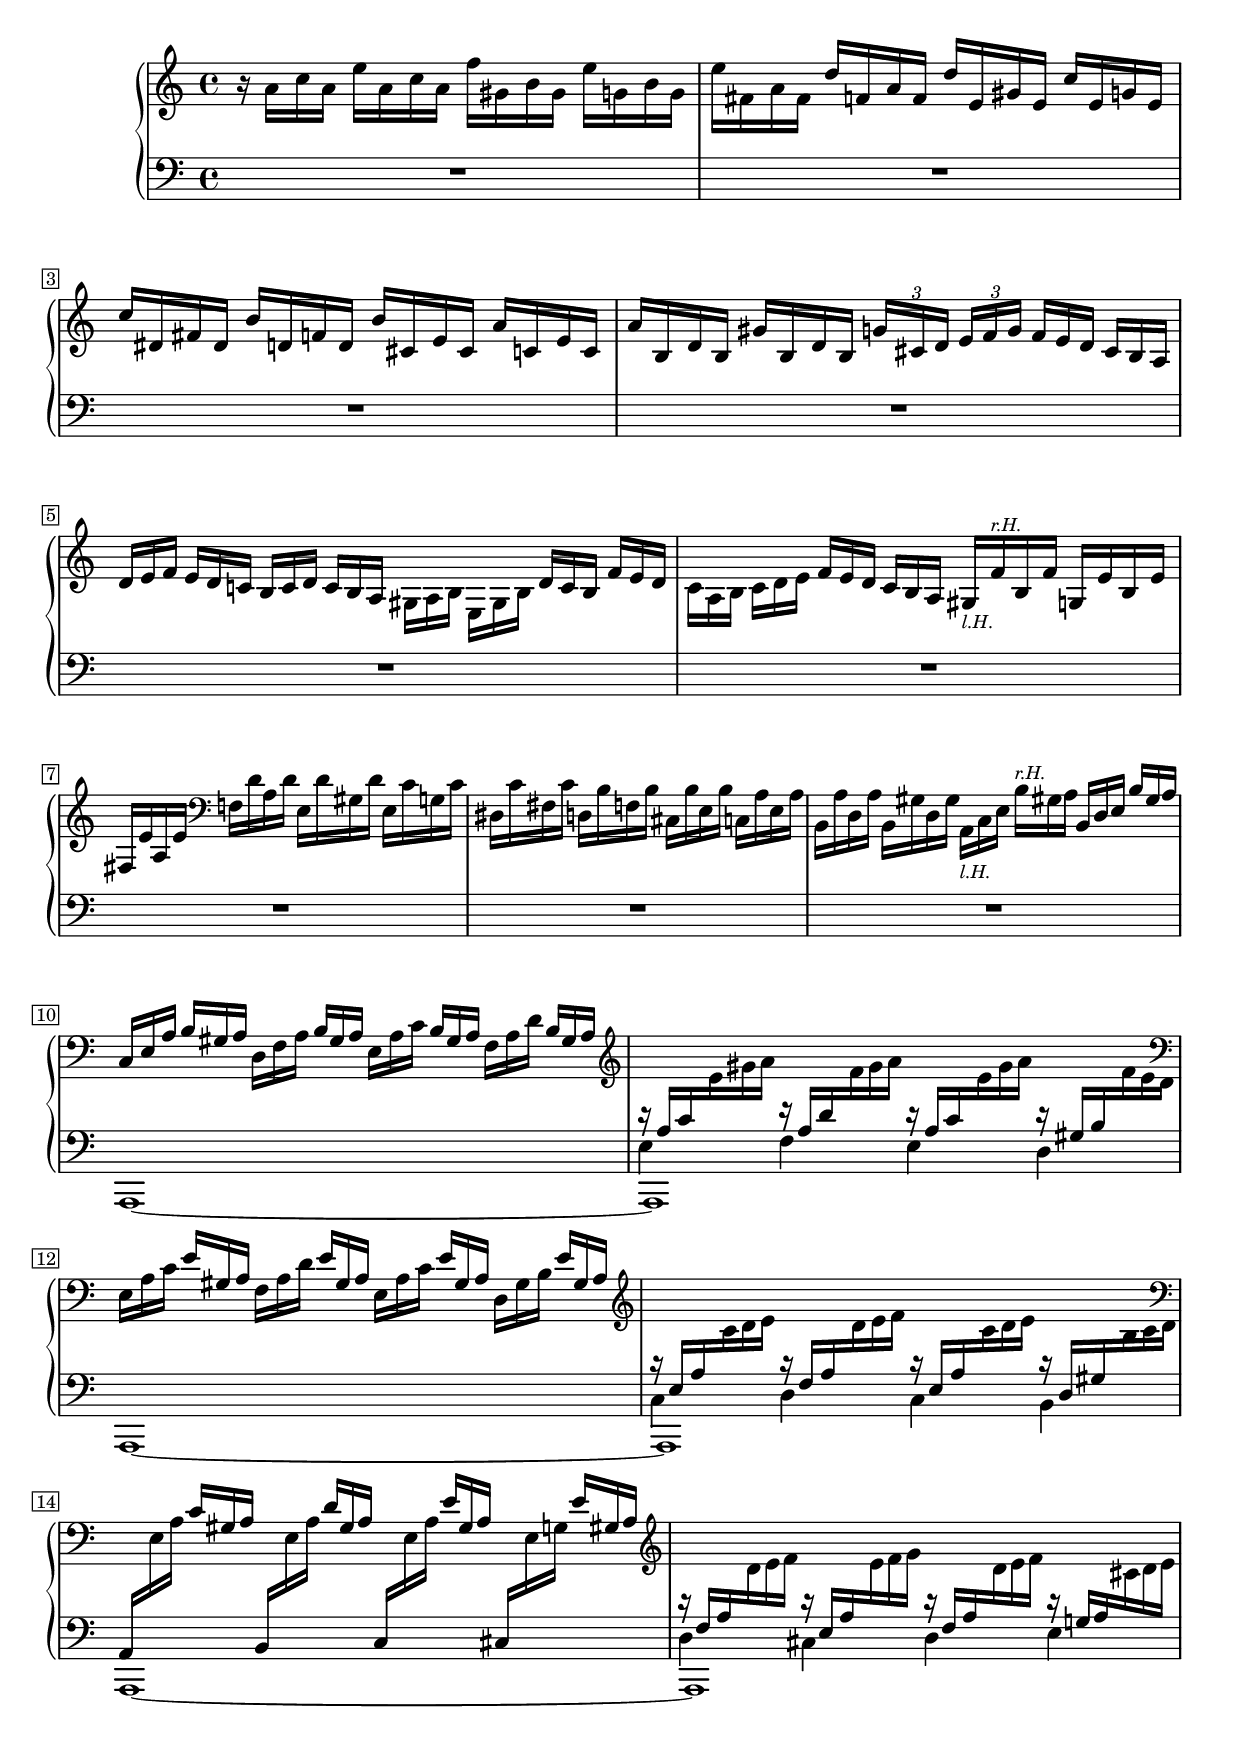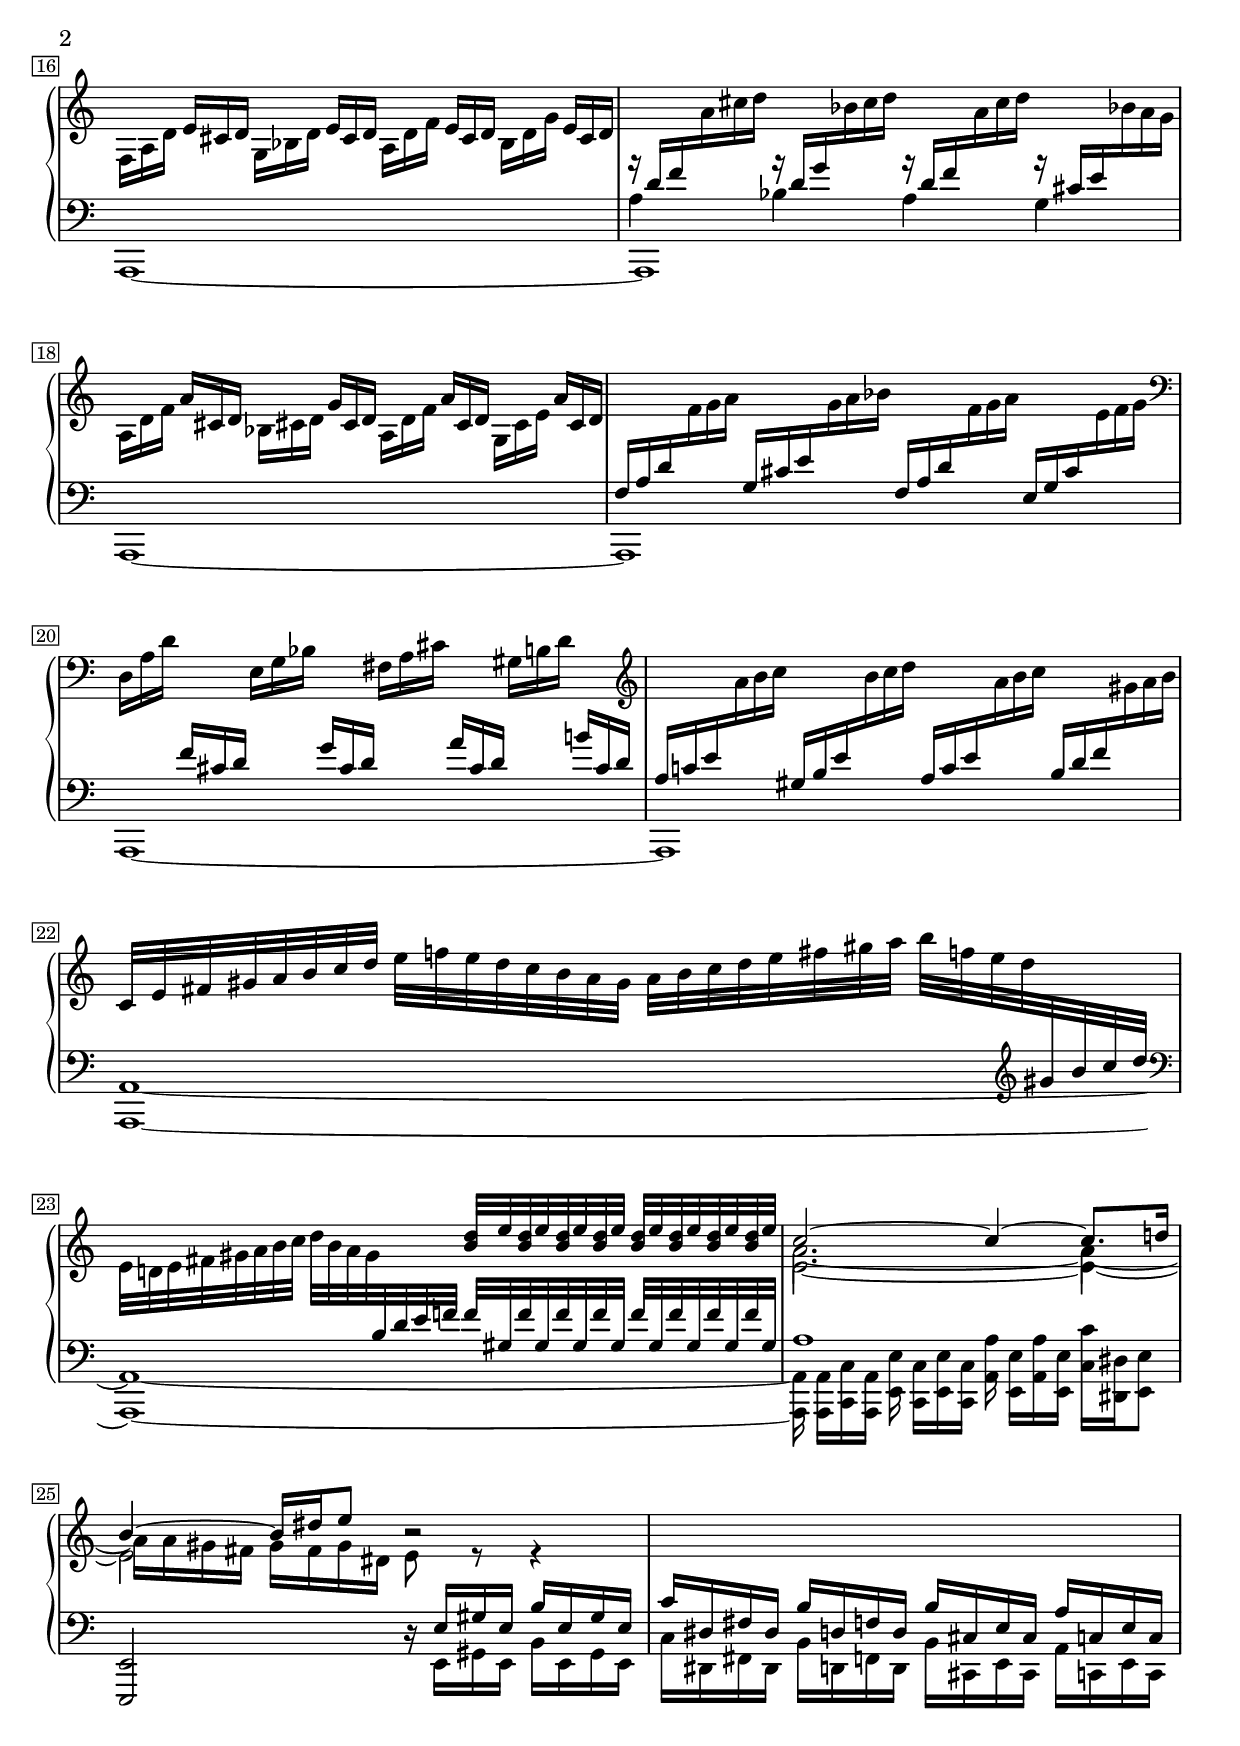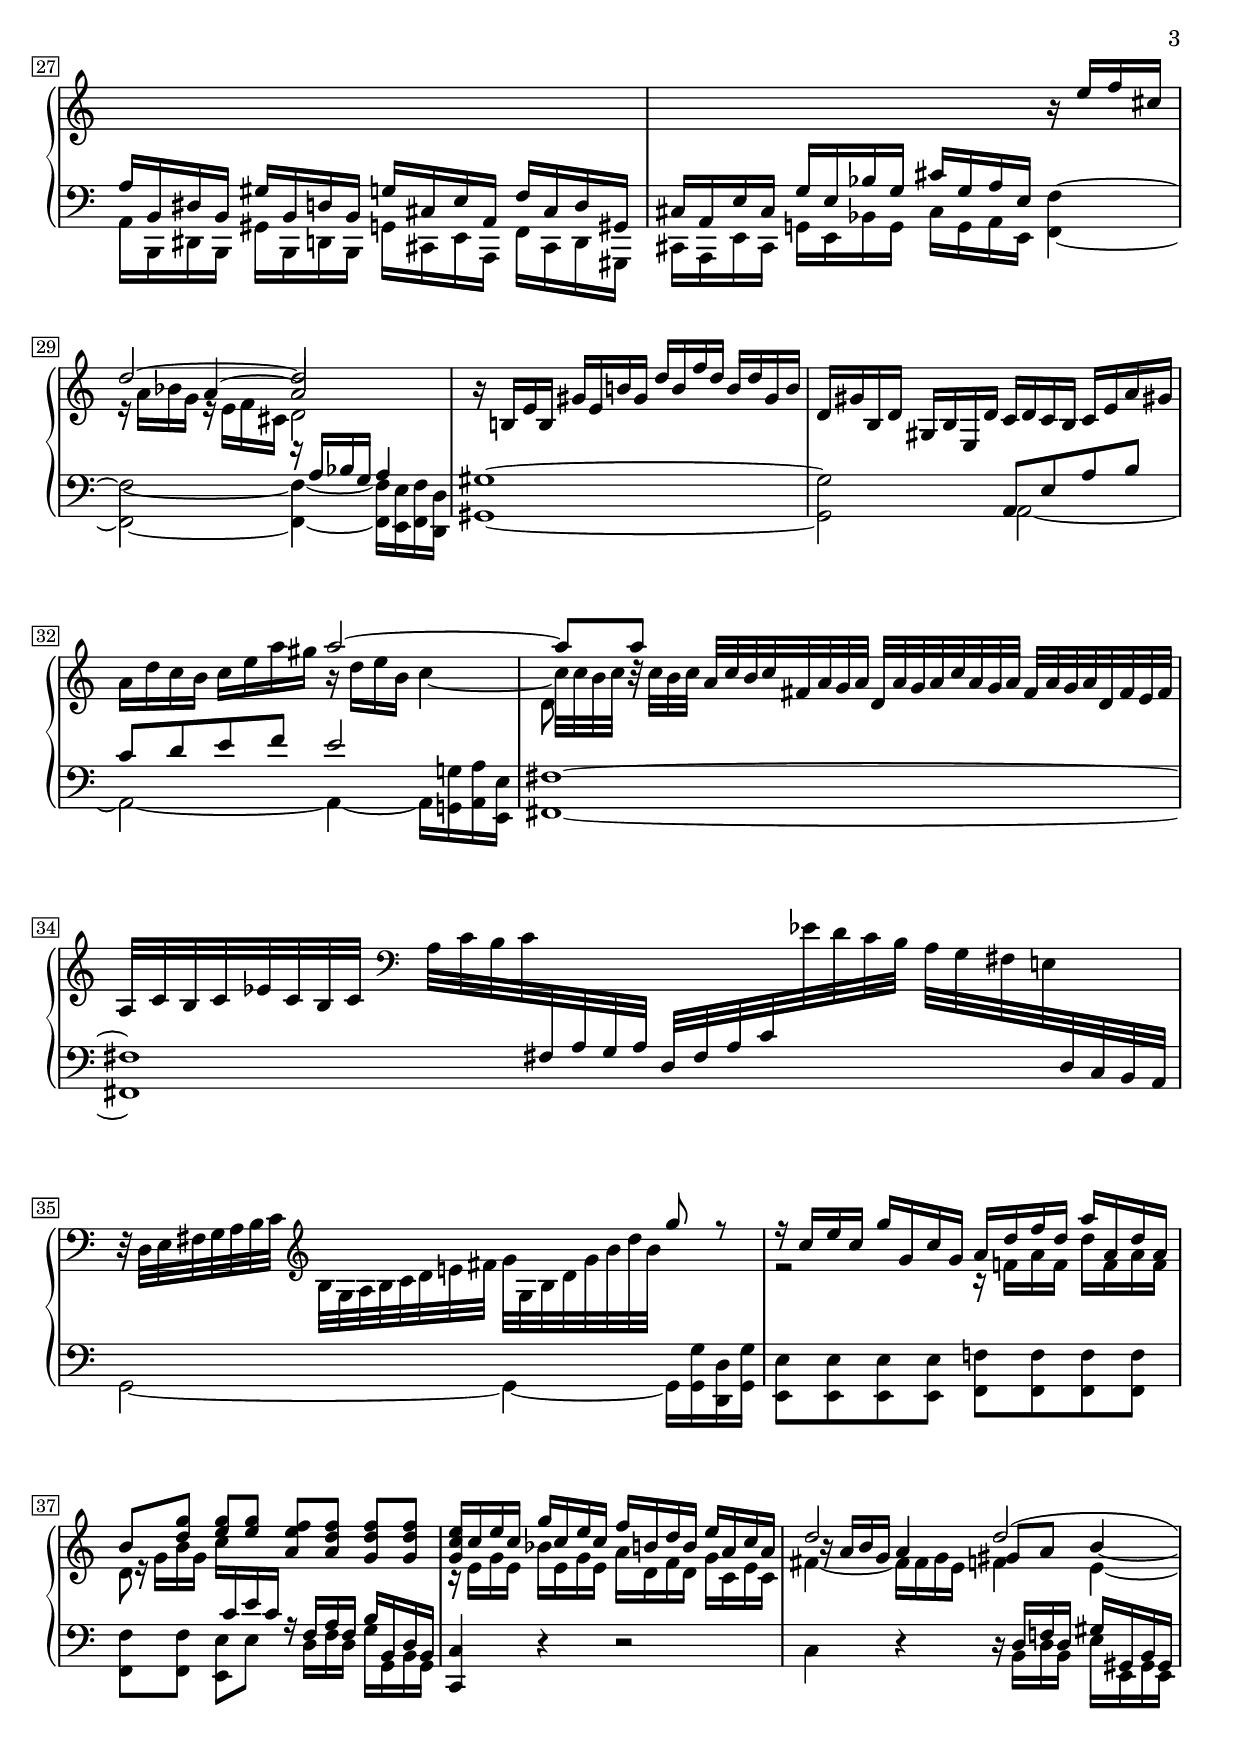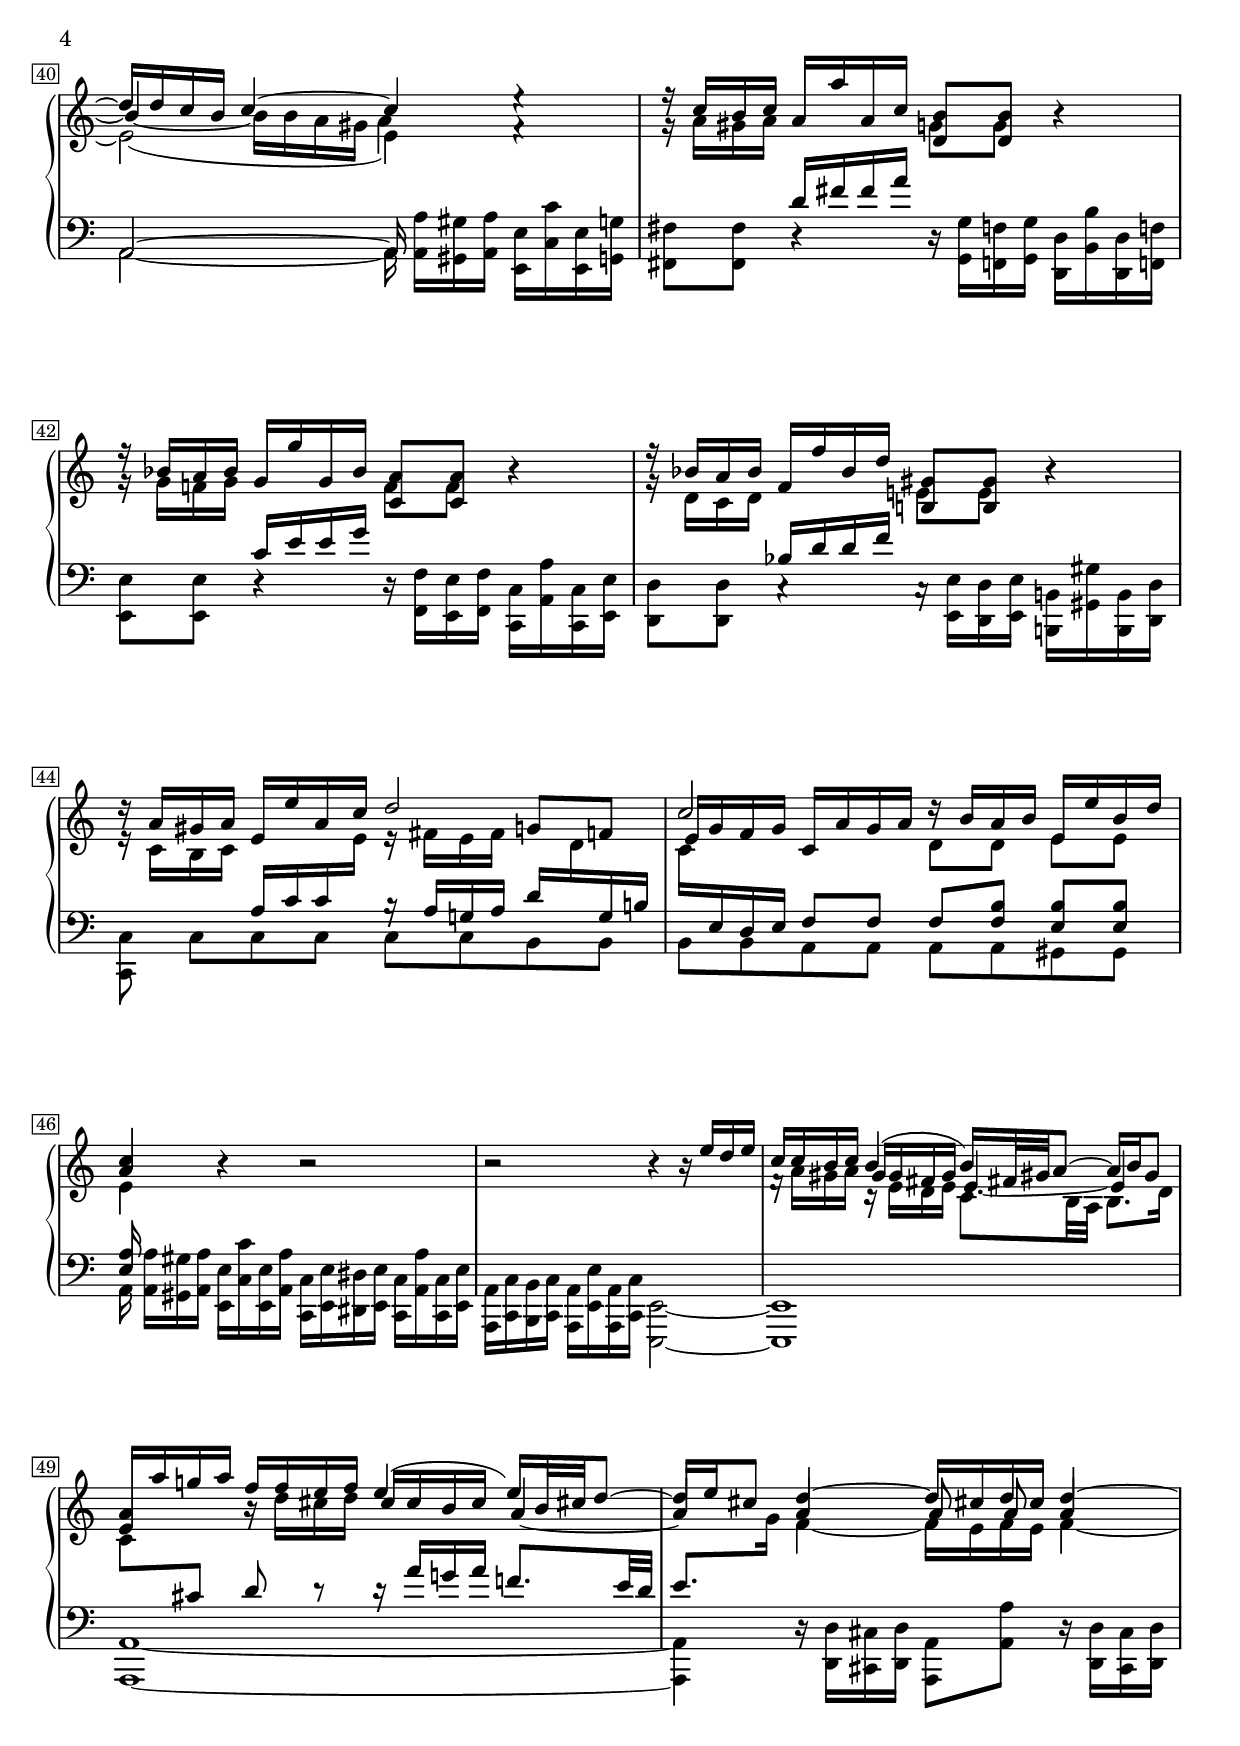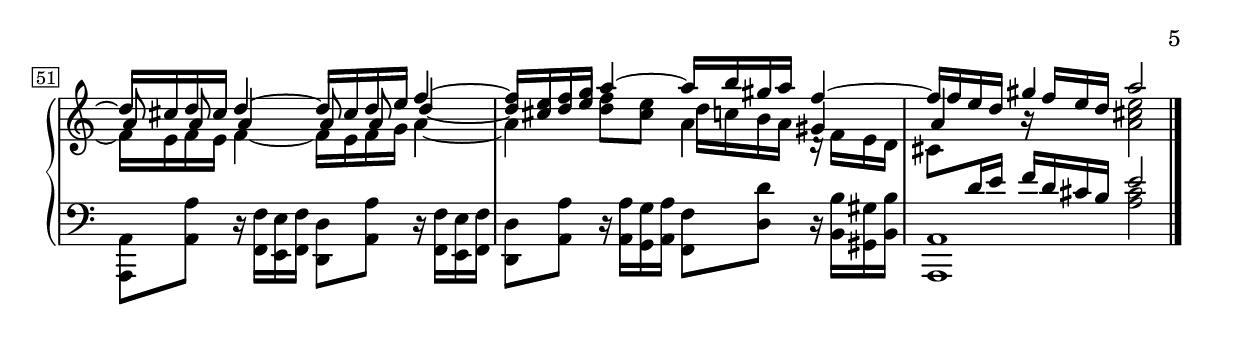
Global = {
  \key c \major
  \time 4/4
  \include "../global.ly"
}

bottom = { \change Staff = "lower" \stemUp }
top = { \change Staff = "upper" \stemDown }
lH = \markup { \italic\tiny "l.H." }
rH = \markup { \italic\tiny "r.H." }

Sopran = \context Voice = "one" \relative c'' {
  \voiceOne
  \override MultiMeasureRest.staff-position = #-2
  \override Rest.staff-position = #0
  \stemNeutral
  %1
  | \stemDown r16 a[ c a]  e'[ a, c a] f'[ gis, b gis] e'[ g,! b g]
  | e'[ fis, a fis] \stemUp d'[ f,! a f] d'[ e, gis e] c'[ e, g! e]
  | c'[ dis, fis dis] b'[ d,! f! d] b'[ cis, e cis] a'[ c,! e c]
  | a'[ b, d b] gis'[ b, d b]
    \tuplet 3/2 { g'!16[ cis, d] } \tuplet 3/2 { e[ f g] }
    \omit TupletBracket \omit TupletNumber
    \tuplet 3/2 { f[ e d] } \tuplet 3/2 { cis[ b a] }
  %5
  | \tuplet 3/2 { d[ e f] } \tuplet 3/2 { e[ d c] } \tuplet 3/2 { b[ c d] } \tuplet 3/2 { c[ b a] }
    \stemDown \tuplet 3/2 { gis[ a b] } \tuplet 3/2 { e,[ gis b] }
    \stemUp \tuplet 3/2 { d[ c b] } \tuplet 3/2 { f'[ e d] }
  | \stemDown \tuplet 3/2 { c[ a b] } \tuplet 3/2 { c[ d e] }
    \stemUp \tuplet 3/2 { f[ e d] } \tuplet 3/2 { c[ b a] }
    gis_\lH [ f'^\rH b, f'] g,![ e' b e]
  | fis,[ e' a, e'] \clef bass \stemDown f,![ d' a d] e,[ d' gis, d'] e,[ c' g! c]
  | dis,[ c' fis, c'] d,![ b' f! b] cis,[ b' e, b'] c,![ a' e a]
  | b,[ a' d, a'] b,[ gis' d gis]
    \stemDown \tuplet 3/2 { a,_\lH[ c e] } \tuplet 3/2 { b'^\rH[ gis! a] }
    \stemUp \tuplet 3/2 { b,[ d e] } \tuplet 3/2 { b'[ gis a] }
  %10
  | \tuplet 3/2 { c,[ e a] } \stemUp \tuplet 3/2 { b[ gis a] }
    \stemDown \tuplet 3/2 { d,[ f a] } \stemUp \tuplet 3/2 { b[ gis a] }
    \stemDown \tuplet 3/2 { e[ a c] } \stemUp \tuplet 3/2 { b[ gis a] }
    \stemDown \tuplet 3/2 { f[ a d] } \stemUp \tuplet 3/2 { b[ gis a] }
  | \clef treble
    \override Beam.positions = #'(6 . 6)
    \tuplet 6/4 { \bottom d16\rest a[ c \top e gis a] }
    \tuplet 6/4 { \bottom e16\rest a,[ d \top f gis a] }
    \tuplet 6/4 { \bottom d,16\rest a[ c \top e gis a] }
    \tuplet 6/4 { \bottom d,16\rest gis,[ b \top f' e d] }
    \revert Beam.positions
  | \clef bass
    \stemDown \tuplet 3/2 { e,[ a c] } \stemUp \tuplet 3/2 { e[ gis, a] }
    \stemDown \tuplet 3/2 { f[ a d] } \stemUp \tuplet 3/2 { e[ gis, a] }
    \stemDown \tuplet 3/2 { e[ a c] } \stemUp \tuplet 3/2 { e[ gis, a] }
    \stemDown \tuplet 3/2 { d,[ gis b] } \stemUp \tuplet 3/2 { e[ gis, a] }
    \clef treble
  | \override Beam.positions = #'(5 . 5.3)
    \tuplet 6/4 { \bottom c16\rest e,[ a \top c d e] }
    \tuplet 6/4 { \bottom c16\rest f,[ a \top d e f] }
    \tuplet 6/4 { \bottom c16\rest e,[ a \top c d e] }
    \tuplet 6/4 { \bottom c16\rest d,[ gis \top b c d] }
    \revert Beam.positions
    \clef bass
  | \tuplet 3/2 { \bottom a,[ \top e' a] } \stemUp \tuplet 3/2 { c gis a }
    \tuplet 3/2 { \bottom b,[ \top e a] } \stemUp \tuplet 3/2 { d gis, a }
    \tuplet 3/2 { \bottom c,[ \top e a] } \stemUp \tuplet 3/2 { e' gis, a }
    \tuplet 3/2 { \bottom cis,[ \top e g!] } \stemUp \tuplet 3/2 { e' gis, a }
    \clef treble
  %15
  | \override Beam.positions = #'(4.6 . 4)
    \tuplet 6/4 { \bottom d16\rest f,[ a \top d e f] }
    \override Beam.positions = #'(4.6 . 4)
    \tuplet 6/4 { \bottom d16\rest e,[ a \top e' f g] }
    \override Beam.positions = #'(4.6 . 4)
    \tuplet 6/4 { \bottom d16\rest f,[ a \top d e f] }
    \override Beam.positions = #'(4.4 . 3)
    \tuplet 6/4 { \bottom d16\rest g,[ a \top cis d e] }
    \revert Beam.positions
  | \stemDown \tuplet 3/2 { f,[ a d] } \stemUp \tuplet 3/2 { e[ cis d] }
    \stemDown \tuplet 3/2 { g,[ bes d] } \stemUp \tuplet 3/2 { e[ cis d] }
    \stemDown \tuplet 3/2 { a[ d f] } \stemUp \tuplet 3/2 { e[ cis d] }
    \stemDown \tuplet 3/2 { bes[ d g] } \stemUp \tuplet 3/2 { e[ cis d] }
  | \tuplet 6/4 { \bottom a'16\rest d,[ f \top a cis d] }
    \tuplet 6/4 { \bottom a16\rest d,[ g \top bes cis d] }
    \tuplet 6/4 { \bottom a16\rest d,[ f \top a cis d] }
    \tuplet 6/4 { \bottom a16\rest cis,[ e \top bes'! a g] }
  | \stemDown \tuplet 3/2 { a,[ d f] } \stemUp \tuplet 3/2 { a[ cis, d] }
    \stemDown \tuplet 3/2 { bes[ cis! d] } \stemUp \tuplet 3/2 { g[ cis, d] }
    \stemDown \tuplet 3/2 { a[ d f] } \stemUp \tuplet 3/2 { a[ cis, d] }
    \stemDown \tuplet 3/2 { g,[ cis e] } \stemUp \tuplet 3/2 { a[ cis, d] }
  | \tuplet 6/4 { \bottom f,[ a d \top f g a] }
    \tuplet 6/4 { \bottom g,[ cis e \top g a bes] }
    \tuplet 6/4 { \bottom f,[ a d \top f g a] }
    \tuplet 6/4 { \bottom e,[ g cis \top e f g] }
    \clef bass
  %20
  | \stemDown \tuplet 3/2 { d,[ a' d] } s8
    \tuplet 3/2 { e,16[ g bes] } s8
    \tuplet 3/2 { fis16[ a cis] } s8
    \tuplet 3/2 { gis16[ b! d] } s8
    \clef treble
  | \tuplet 6/4 { \bottom a16[ c! e \top a b c] }
    \tuplet 6/4 { \bottom gis,[ b e \top b' c d] }
    \tuplet 6/4 { \bottom a,[ c e \top a b c] }
    \tuplet 6/4 { \bottom b,[ d f \top gis a b] }
  | \stemUp c,32[ e fis gis a b c d] \stemDown e[ f! e d c b a gis]
    a[ b c d e fis gis a] b[ f! e d \bottom \clef treble gis, b c d]
  | \top \stemUp s2 <b d>32[ e <b d> e <b d> e <b d> e] <b d>32[ e <b d> e <b d> e <b d> e]
  | c2~ c4~ c8. d16
  %25
  | b4~ b16[ dis e8] r2
  | s1
  | s1
  | \stemUp\tieUp s2. r16 e[ f cis]
  | d2~ d2
  %30
  | r16 b,![ e b] gis'[ e b' gis] d'[ b f' d] b[ d gis, b]
  | \stemUp d,[ gis b, d] gis,[ b e, d'] c[ d c b] c[ e a gis!]
  | \stemDown a[ d c b] c[ e a gis] \stemUp a2~
  | a8[ a] a,32[ c b c fis, a g a] d,[ a' g a c a g a] fis[ a g a d, fis e fis]
  | a,[ c b c ees c b c] \clef bass \stemDown a[ c b c \bottom fis, a g a]
    d,[ fis a c \top ees d c b] a[ g fis e! \bottom d c b a]
  %35
  | \top r32 d[ e fis g a b c] \clef treble b[ g a b c d e fis]
    g[ g, b d g b d b] \stemUp g'8 f\rest
  | f16\rest c[ e c] g'[ g, c g] a[ d f d] a'[ a, d a]
  | b8[ <d g>] <e g>[ q] <a, e' f>[ <a d f>] <g d' f>[ q]
  | <g c e>16[ c e c] g'[ c, e c] f[ b,! d b] e[ a, c a]
  | d2
    \shape #'((0 . 0.5) (0 . 1) (0 . 1.5) (0 . 0)) Tie d2~
  %40
  | d16[ d c b] c4~ \once\override NoteColumn.force-hshift = #-1 c e\rest
  | f16\rest c[ b c] a[ a' a, c] <d, b'>8[ q] r4
  | f'16\rest bes,[ a bes] g[ g' g, bes] <c, a'>8[ q] r4
  | f'16\rest bes,[ a bes] f[ f' bes, d] <b, gis'>8[ q] r4
  | d'16\rest a[ gis a] e[ e' a, c] d2
  %45
  | c2 d16\rest b[ a b] e,[ e' b d]
  | <a c>4 r r2
  | r r4 r16 e'[ d e]
  | c[ c b c]
    \shape #'((0 . 1.5) (0 . 2) (0 . 2) (0 . 1)) Tie
    b4~ b16[ fis!32 gis! a8~] a16[ b gis8]
  | <e a>16[ a' g! a] f[ f e f]
    \shape #'((0 . 1.6) (0 . 2) (0 . 2) (0 . 1)) Tie
    e4~ e16[ b32 cis! d8~]
  %50
  | d16[ e cis8] d4~ d16[ cis! d cis] d4~
  | d16[ cis! d cis] d4~ d16[ cis d e] f4~
  | f16[ e f g] a4~ \once\override NoteColumn.force-hshift = #-1 a16[ b gis a] f4~
  | f16[ f e d] gis4 a2

  \fine
}

Alto = \context Voice = "Two" \relative c {
  \voiceTwo
  \override Rest.staff-position = #0
  \stemDown
  | s1*23
  %24
  | << {
      \stemDown e'2._~ e4_~
    } \\ {
      a2._~ a4_~
    } >>
  | << {
      \stemDown e2
    } \\ {
      \once\override NoteColumn.force-hshift = #1 a16[ a gis fis] gis[ fis gis dis]
    } >>
    e8 e8\rest e4\rest
  | s1*3
  | e16\rest a[ bes g] \stemUp a4^~ a2
  %30
  | s1*2
  | \stemDown s2 r16 d[ e b] c4~
  | c32[ c b c] r c[ b c] s2.
  | s1*2
  %36
  | e,2\rest c16\rest f[ a f] d'[ f, a f]
  | \once\override Voice.Rest.X-offset = #1.6 e16\rest
    g[ b g] c[ \bottom c, e c] a16\rest f[ a f] b[ b, d b]
  | \top c'16\rest e[ g e] bes'[ e, g e] a[ d, f d] g[ c, e c]
  | \stemUp \once\override Voice.Rest.X-offset = #1.6 b'16\rest a[ b g] a4
    \once\override NoteColumn.force-hshift = #0.9 gis8[ a]
    \once\override Stem.length = #5 b4~
  %40
  | \once\override NoteColumn.force-hshift = #0.4 b4~
    \stemDown \once\override NoteColumn.force-hshift = #0.4 b16[ b a gis]
   \once\override NoteColumn.force-hshift = #-1.5 a4 f\rest
  | g16\rest a[ gis a] \bottom d,[ fis fis a] \top g!8[ g] s4
  | g16\rest g[ f! g] \bottom c,[ e e g] \top f8[ f] s4
  | g16\rest d[ c d] \bottom bes[ d d f] \top e!8[ e] s4
  | e16\rest c[ b c] \bottom a[ c c \top e] e\rest fis[ e fis] \stemUp g!8[ f!]
  %45
  | \once\override NoteColumn.force-hshift = #0.5 e16[ g f g] c,[ a' g a]
    \stemDown d,8[ d] e[ e]
  | e4 s2.
  | s1
  | f16\rest a[ gis a] \stemUp \once\override NoteColumn.force-hshift = #0.5 gis[ gis fis gis]
    \once\override NoteColumn.force-hshift = #0.3
    \shape #'((1 . 0) (0 . 0.6) (0 . 0.9) (-0.8 . 0.7)) Tie
    e4~ \once\override NoteColumn.force-hshift = #0.3 e
  | s4 r16 \stemDown d'[ cis d]
    \stemUp \once\override NoteColumn.force-hshift = #0.5 cis[ cis b cis]
    \once\override NoteColumn.force-hshift = #0.3 a4~
  %50
  | a4 a
    \autoBeamOff
    \once\override NoteColumn.force-hshift = #0.3 a8
    \once\override NoteColumn.force-hshift = #0.3 a8
    \autoBeamOn a4
  | \autoBeamOff
    \once\override NoteColumn.force-hshift = #0.3 a8
    \once\override NoteColumn.force-hshift = #0.3 a8
    \once\override NoteColumn.force-hshift = #0.3 a4
    \once\override NoteColumn.force-hshift = #0.3 a8
    \once\override NoteColumn.force-hshift = #0.3 a8
    \autoBeamOn
    \once\override NoteColumn.force-hshift = #0.3 d4~
  | \omit Beam d16[ cis d e]
    \undo\omit Beam \stemDown <d f>8[ <cis e>]
    \once\override NoteColumn.force-hshift = #0.1 d16[ c! b a]
    \stemUp \override Stem.length = #5 gis4
    \revert Stem.length
  | \once\override NoteColumn.force-hshift = #0.3 a4 b16\rest f'[ e d] \stemDown <a cis e>2

}

Tenor = \context Voice = "three" \relative c {
  \voiceThree
  \override MultiMeasureRest.staff-position = #0
  \override Rest.staff-position = #0
  \omit TupletBracket \omit TupletNumber
  \stemDown
  | s1*10
  %11
  | \override Stem.length = #5
    e4 f e d
  | s1
  | c4 d c b
  | s1
  %15
  | d4 cis d e
  | s1
  | a4 bes a g
    \revert Stem.length
  | s1*2
  %20
  | \stemUp s8 \tuplet 3/2 { f'16[ cis d] }
    s8 \tuplet 3/2 { g16[ cis, d] }
    s8 \tuplet 3/2 { a'16[ cis, d] }
    s8 \tuplet 3/2 { b'16[ cis, d] }
  | s1*2
  | \top e32[ d! e fis gis a b c]
    \override Beam.positions = #'(-5.5 . -5.5)
    d[ b a gis \bottom b, d e f!]
    \revert Beam.positions
    f[ gis, f' gis, f' gis, f' gis,] f'[ gis, f' gis, f' gis, f' gis,]
  | a1
  %25
  | s2 s16 \stemUp e[ gis e] b'[ e, gis e]
  | c'[ dis, fis dis] b'[ d,! f! d] b'[ cis, e cis] a'[ c,! e c]
  | a'[ b, dis b] gis'[ b, d! b] g'![ cis, e a,] f'[ cis d gis,]
  | cis[ a e' cis] g'[ e bes' g] cis[ g a e] s4
  | \top s e'16\rest e[ f cis] << { \bottom r16 a[ bes g] a4 } \\ { \top d2 } >>
  %30
  | s1
  | s2 \bottom a,8[ e' a b]
  | c[ d e f] e2
  | \top d8 s s2.
  | s1*3
  %37
  | d8 s s2.
  | s1
  | \top\tieDown fis4~ fis16[ fis g e] f!4 e~
  %40
  | \shape #'((0 . -0.2) (0 . -1) (0 . -2) (0 . -1.4)) Tie
    e2~ e4 s
  | s1*3
  | s2 \bottom b16\rest a[ g! a] d[ \top d \bottom g, b]
  %45
  | \top c[ \bottom e, d e] f8[ f] f[ <f b>] <e b'>[ q]
  | <e a>16 s8. s2.
  | s1
  | \top s4 c'16\rest e[ d e] c8.[ b32 a] b8.[ d16]
  | c8[ \bottom cis] d d\rest d16\rest a'[ g a] f8.[ e32 d]
  %50
  | e8.[ \top g16] f4~ f16[ e f e] f4~
  | f16[ e f e] f4~ f16[ e f g] a4~
  | a4 s a4 d,16\rest f[ e d]
  | cis8[ \bottom d16 e] f[ d cis b] e2

}

Bass = \context Voice = "four" \relative c {
  \voiceFour
  \override MultiMeasureRest.staff-position = #0
  \override Rest.staff-position = #0
  \stemNeutral
  %1
  | R1*9
  %10
  | a,1~
  | a
  | a~
  | a
  | a~
  %15
  | a
  | a~
  | a
  | a~
  | a
  %20
  | a~
  | a
  | <a a'>~
  | \clef bass <a a'>~
  | \stemDown <a a'>16 <a a'>[ <c c'> <a a'>] <e' e'> <c c'>[ <e e'> <c c'>]
    <a' a'> <e e'>[ <a a'> <e e'>] <c' c'>[ <dis, dis'> <e e'>8]
  %25
  | \stemUp <e, e'>2 r16 \stemDown e'[ gis e] b'[ e, gis e]
  | c'[ dis, fis dis] b'[ d,! f! d] b'[ cis, e cis] a'[ c,! e c]
  | a'[ b, dis b] gis'[ b, d! b] g'![ cis, e a,] f'[ cis d gis,]
  | cis[ a e' cis] g'[ e bes' g] cis[ g a e] <f~ f'^~>4
  | <f f'>2~ <f f'>4~ <f f'>16[ <e e'> <f f'> <d d'>]
  %30
  | <gis~ gis'^~>1
  | q2 a~
  | a~ 4~ 16[ <g! g'!> <a a'> <e e'>]
  | <fis~ fis'^~>1
  | q
  %35
  | g2~ 4~ 16[ <g g'> <d d'> <g g'>]
  | <e e'>8[ q q q] <f f'>[ q q q]
  | <f f'>[ q] <e e'>[ e'] s16 d[ f d] g[ g, b g]
  | \stemUp <c, c'>4 r r2
  | \stemDown c'4 r r16 << { d[ f! d] gis[ gis, b gis] } \\ { b[ d b] e[ e, gis e] } >>
  %40
  | << { a2~ 16 } \\ { a2~ 16 } >> <a a'>[ <gis gis'> <a a'>] <e e'>[ <c' c'> <e, e'> <g! g'!>]
  | <fis fis'>8[ q]  r4 r16 <g g'>[ <f f'> <g g'>] <d d'>[ <b' b'> <d, d'> <f! f'!>]
  | <e e'>8[ q]  r4 r16 <f f'>[ <e e'> <f f'>] <c c'>[ <a' a'> <c, c'> <e e'>]
  | <d d'>8[ q] c'4\rest c16\rest <e, e'>[ <d d'> <e e'>] <b b'>[ <gis' gis'> <b, b'> <d d'>]
  | <c c'>8 c'[ c c] c[ c b b]
  %45
  | b[ b a a] a[ a gis gis]
  | a16 <a a'>[ <gis gis'> <a a'>] <e e'>[ <c' c'> <e, e'> <a a'>]
    <c, c'>[ <e e'> <dis dis'> <e e'>] <c c'>[ <a' a'> <c, c'> <e e'>]
  | <a, a'>[ <c c'> <b b'> <c c'>] <a a'>[ <e' e'> <a, a'> <c c'>] <e, e'>2~
  | q1
  | <a a'>1~
  %50
  | q4 r16 <d d'>[ <cis cis'> <d d'>] <a a'>8[ <a' a'>] r16 <d, d'>[ <cis cis'> <d d'>]
  | <a a'>8[ <a' a'>] r16 <f f'>[ <e e'> <f f'>] <d d'>8[ <a' a'>] r16 <f f'>[ <e e'> <f f'>]
  | <d d'>8[ <a' a'>] r16 <a a'>[ <g g'> <a a'>] <f f'>8[ <d' d'>] r16 <b b'>[ <gis gis'> <b b'>]
  | <a, a'>1*1/2 <a'' cis>2

  \fine
}

\score {
  \new PianoStaff
  <<
    \accidentalStyle Score.piano
    \context Staff = "upper" <<
      \set Staff.midiInstrument = #"acoustic grand"
      \Global
      \clef treble
      \Sopran
      \Alto
    >>
    \context Staff = "lower" <<
      \set Staff.midiInstrument = #"acoustic grand"
      \Global
      \clef bass
      \Tenor
      \Bass
    >>
  >>
  \header {
%    composer = "Johann Sebastian Bach"
%    opus = "BWV 543 / S.462a"
    title = \markup { "Präludium" }
  }
  \layout {
    \context {
      \PianoStaff
    }
  }
  \midi {
    \tempo 4 = 60
  }
}
